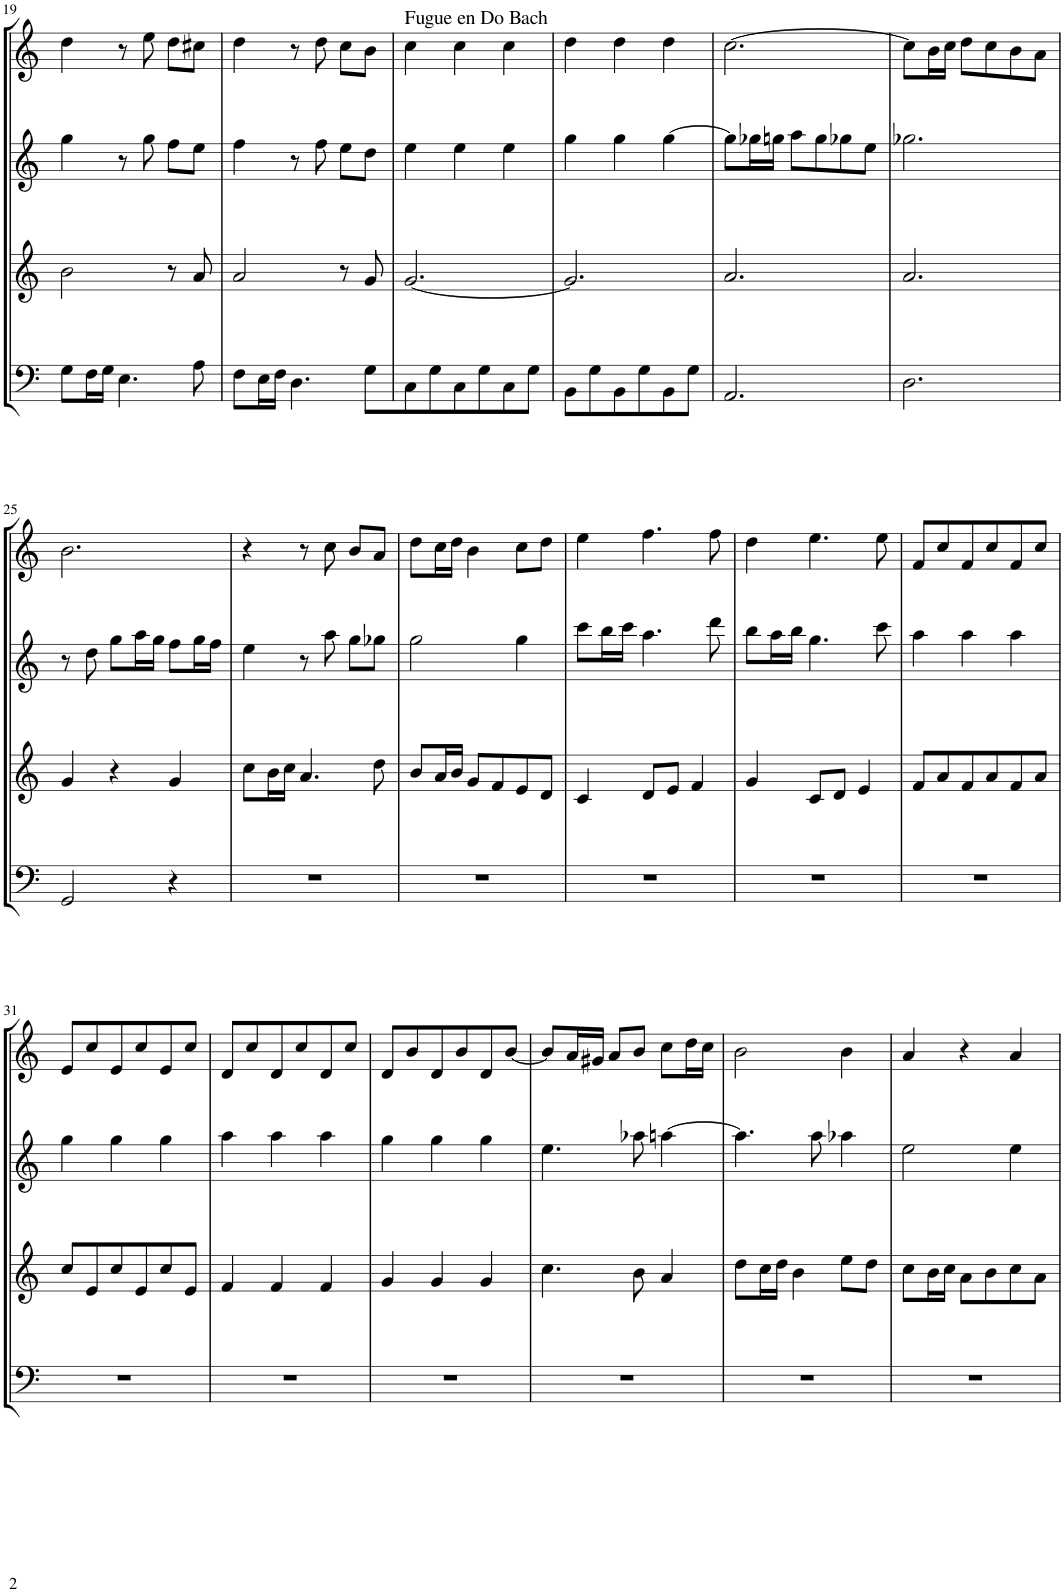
**kern	**kern	**kern	**kern
*part4	*part3	*part2	*part1
*staff4	*staff3	*staff2	*staff1
*I"Basse	*I"Ténor	*I"Alto	*I"Soprano
!!LO:PB:g=z
*clefF4	*clefG2	*clefG2	*clefG2
*	*Trd7c12	*Trd4c7	*
*k[]	*k[]	*k[]	*k[]
*M3/4	*M3/4	*M3/4	*M3/4
=19	=19	=19	=19
8G\L	2b\	4gg\	4dd\
16F\L	.	.	.
16G\JJ	.	.	.
4.E\	.	8r	8r
.	.	8gg\	8ee\
.	8r	8ff\L	8dd\L
8A\	8a/	8ee\J	8cc#X\J
=20	=20	=20	=20
8F\L	2a/	4ff\	4dd\
16E\L	.	.	.
16F\JJ	.	.	.
4.D\	.	8r	8r
.	.	8ff\	8dd\
.	8r	8ee\L	8cc\L
8G\L	8g/	8dd\J	8b\J
=21	=21	=21	=21
!	!	!	!LO:TX:a:t=Fugue en Do Bach
8C\	[2.g/	4ee\	4cc\
8G\	.	.	.
8C\	.	4ee\	4cc\
8G\	.	.	.
8C\	.	4ee\	4cc\
8G\J	.	.	.
=22	=22	=22	=22
8BB\L	2.g/]	4gg\	4dd\
8G\	.	.	.
8BB\	.	4gg\	4dd\
8G\	.	.	.
8BB\	.	[4gg\	4dd\
8G\J	.	.	.
=23	=23	=23	=23
2.AA/	2.a/	8gg\L]	[2.cc\
.	.	16gg-X\L	.
.	.	16ggn\JJ	.
.	.	8aa\L	.
.	.	8gg\	.
.	.	8gg-X\	.
.	.	8ee\J	.
=24	=24	=24	=24
2.D\	2.a/	2.gg-X\	8cc\L]
.	.	.	16b\L
.	.	.	16cc\JJ
.	.	.	8dd\L
.	.	.	8cc\
.	.	.	8b\
.	.	.	8a\J
!!LO:LB:g=z
=25	=25	=25	=25
2GG/	4g/	8r	2.b\
.	.	8dd\	.
.	4r	8gg\L	.
.	.	16aa\L	.
.	.	16gg\JJ	.
4r	4g/	8ff\L	.
.	.	16gg\L	.
.	.	16ff\JJ	.
=26	=26	=26	=26
2.r	8cc\L	4ee\	4r
.	16b\L	.	.
.	16cc\JJ	.	.
.	4.a/	8r	8r
.	.	8aa\	8cc\
.	.	8gg\L	8b/L
.	8dd\	8gg-X\J	8a/J
=27	=27	=27	=27
2.r	8b/L	2gg\	8dd\L
.	16a/L	.	16cc\L
.	16b/JJ	.	16dd\JJ
.	8g/L	.	4b\
.	8f/	.	.
.	8e/	4gg\	8cc\L
.	8d/J	.	8dd\J
=28	=28	=28	=28
2.r	4c/	8ccc\L	4ee\
.	.	16bb\L	.
.	.	16ccc\JJ	.
.	8d/L	4.aa\	4.ff\
.	8e/J	.	.
.	4f/	.	.
.	.	8ddd\	8ff\
=29	=29	=29	=29
2.r	4g/	8bb\L	4dd\
.	.	16aa\L	.
.	.	16bb\JJ	.
.	8c/L	4.gg\	4.ee\
.	8d/J	.	.
.	4e/	.	.
.	.	8ccc\	8ee\
=30	=30	=30	=30
2.r	8f/L	4aa\	8f/L
.	8a/	.	8cc/
.	8f/	4aa\	8f/
.	8a/	.	8cc/
.	8f/	4aa\	8f/
.	8a/J	.	8cc/J
!!LO:LB:g=z
=31	=31	=31	=31
2.r	8cc/L	4gg\	8e/L
.	8e/	.	8cc/
.	8cc/	4gg\	8e/
.	8e/	.	8cc/
.	8cc/	4gg\	8e/
.	8e/J	.	8cc/J
=32	=32	=32	=32
2.r	4f/	4aa\	8d/L
.	.	.	8cc/
.	4f/	4aa\	8d/
.	.	.	8cc/
.	4f/	4aa\	8d/
.	.	.	8cc/J
=33	=33	=33	=33
2.r	4g/	4gg\	8d/L
.	.	.	8b/
.	4g/	4gg\	8d/
.	.	.	8b/
.	4g/	4gg\	8d/
.	.	.	[8b/J
=34	=34	=34	=34
2.r	4.cc\	4.ee\	8b/L]
.	.	.	16a/L
.	.	.	16g#X/JJ
.	.	.	8a/L
.	8b\	8aa-X\	8b/J
.	4a/	[4aan\	8cc\L
.	.	.	16dd\L
.	.	.	16cc\JJ
=35	=35	=35	=35
2.r	8dd\L	4.aa\]	2b\
.	16cc\L	.	.
.	16dd\JJ	.	.
.	4b\	.	.
.	.	8aa\	.
.	8ee\L	4aa-X\	4b\
.	8dd\J	.	.
=36	=36	=36	=36
2.r	8cc\L	2ee\	4a/
.	16b\L	.	.
.	16cc\JJ	.	.
.	8a\L	.	4r
.	8b\	.	.
.	8cc\	4ee\	4a/
.	8a\J	.	.
=	=	=	=
*-	*-	*-	*-
